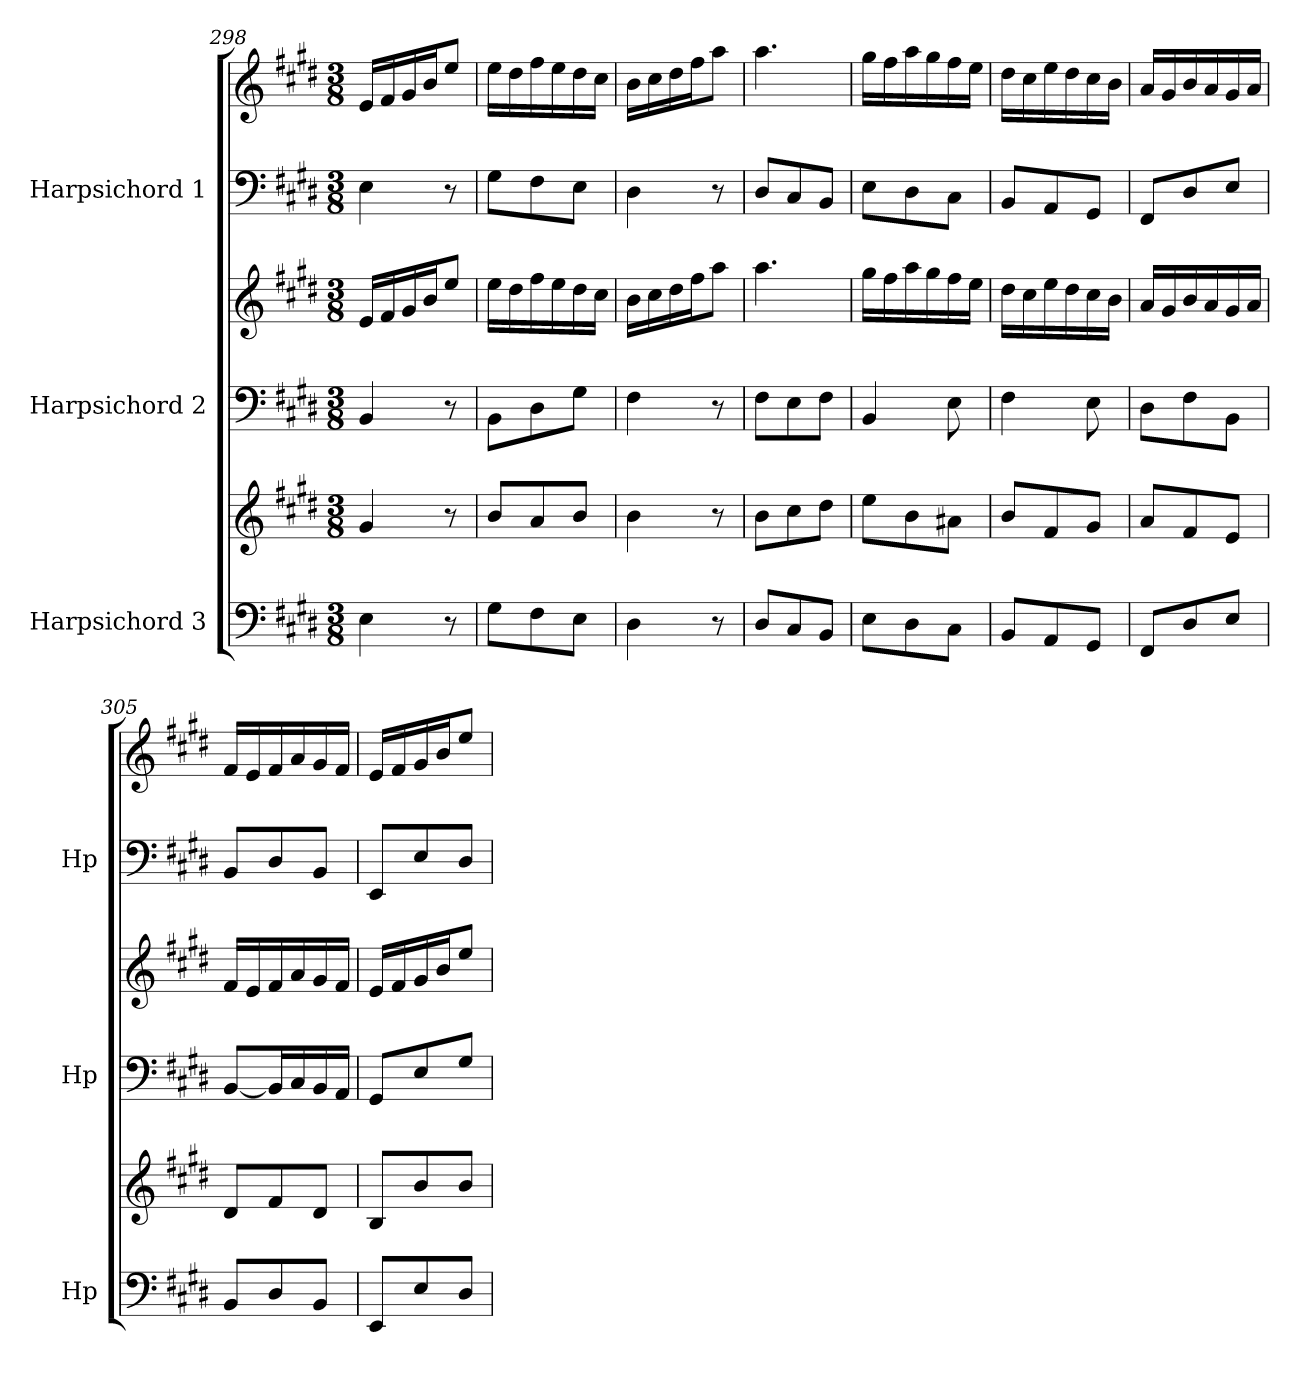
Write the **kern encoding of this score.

**kern	**kern	**kern	**kern	**kern	**kern
*part3	*part3	*part2	*part2	*part1	*part1
*staff6	*staff5	*staff4	*staff3	*staff2	*staff1
*I"Harpsichord 3	*	*I"Harpsichord 2	*	*I"Harpsichord 1	*
*I'Hp	*	*I'Hp	*	*I'Hp	*
*clefF4	*clefG2	*clefF4	*clefG2	*clefF4	*clefG2
*k[f#c#g#d#]	*k[f#c#g#d#]	*k[f#c#g#d#]	*k[f#c#g#d#]	*k[f#c#g#d#]	*k[f#c#g#d#]
*M3/8	*M3/8	*M3/8	*M3/8	*M3/8	*M3/8
=298	=298	=298	=298	=298	=298
4E\	4g#/	4BB/	16e/LL	4E\	16e/LL
.	.	.	16f#/	.	16f#/
.	.	.	16g#/	.	16g#/
.	.	.	16b/J	.	16b/J
8r	8r	8r	8ee/J	8r	8ee/J
=299	=299	=299	=299	=299	=299
8G#\L	8b/L	8BB\L	16ee\LL	8G#\L	16ee\LL
.	.	.	16dd#\	.	16dd#\
8F#\	8a/	8D#\	16ff#\	8F#\	16ff#\
.	.	.	16ee\	.	16ee\
8E\J	8b/J	8G#\J	16dd#\	8E\J	16dd#\
.	.	.	16cc#\JJ	.	16cc#\JJ
=300	=300	=300	=300	=300	=300
4D#\	4b\	4F#\	16b\LL	4D#\	16b\LL
.	.	.	16cc#\	.	16cc#\
.	.	.	16dd#\	.	16dd#\
.	.	.	16ff#\J	.	16ff#\J
8r	8r	8r	8aa\J	8r	8aa\J
=301	=301	=301	=301	=301	=301
8D#/L	8b\L	8F#\L	4.aa\	8D#/L	4.aa\
8C#/	8cc#\	8E\	.	8C#/	.
8BB/J	8dd#\J	8F#\J	.	8BB/J	.
=302	=302	=302	=302	=302	=302
8E\L	8ee\L	4BB/	16gg#\LL	8E\L	16gg#\LL
.	.	.	16ff#\	.	16ff#\
8D#\	8b\	.	16aa\	8D#\	16aa\
.	.	.	16gg#\	.	16gg#\
8C#\J	8a#X\J	8E\	16ff#\	8C#\J	16ff#\
.	.	.	16ee\JJ	.	16ee\JJ
!!LO:PB:g=z
=303	=303	=303	=303	=303	=303
8BB/L	8b/L	4F#\	16dd#\LL	8BB/L	16dd#\LL
.	.	.	16cc#\	.	16cc#\
8AA/	8f#/	.	16ee\	8AA/	16ee\
.	.	.	16dd#\	.	16dd#\
8GG#/J	8g#/J	8E\	16cc#\	8GG#/J	16cc#\
.	.	.	16b\JJ	.	16b\JJ
=304	=304	=304	=304	=304	=304
8FF#/L	8a/L	8D#\L	16a/LL	8FF#/L	16a/LL
.	.	.	16g#/	.	16g#/
8D#/	8f#/	8F#\	16b/	8D#/	16b/
.	.	.	16a/	.	16a/
8E/J	8e/J	8BB\J	16g#/	8E/J	16g#/
.	.	.	16a/JJ	.	16a/JJ
=305	=305	=305	=305	=305	=305
8BB/L	8d#/L	[8BB/L	16f#/LL	8BB/L	16f#/LL
.	.	.	16e/	.	16e/
8D#/	8f#/	16BB/L]	16f#/	8D#/	16f#/
.	.	16C#/	16a/	.	16a/
8BB/J	8d#/J	16BB/	16g#/	8BB/J	16g#/
.	.	16AA/JJ	16f#/JJ	.	16f#/JJ
=306	=306	=306	=306	=306	=306
8EE/L	8B/L	8GG#/L	16e/LL	8EE/L	16e/LL
.	.	.	16f#/	.	16f#/
8E/	8b/	8E/	16g#/	8E/	16g#/
.	.	.	16b/J	.	16b/J
8D#/J	8b/J	8G#/J	8ee/J	8D#/J	8ee/J
=	=	=	=	=	=
*-	*-	*-	*-	*-	*-
